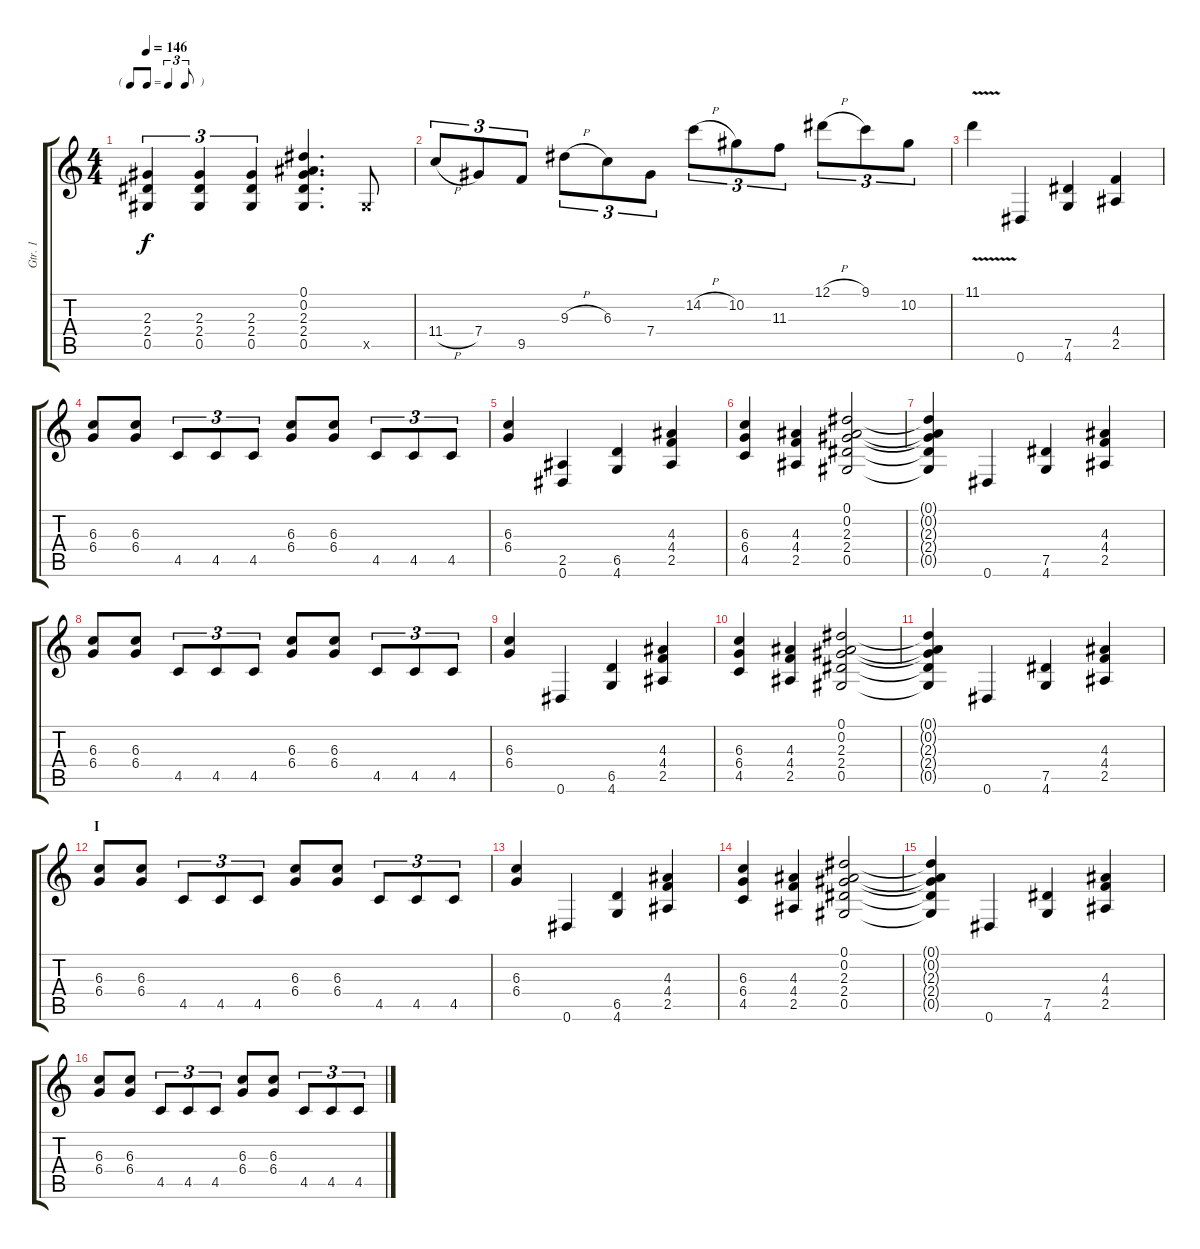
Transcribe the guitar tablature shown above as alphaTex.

\track ("Gtr. 1" "Gtr. 1") {instrument distortionguitar}
\staff {score tabs}
\tuning (Eb4 Bb3 Gb3 Db3 Ab2 Eb2) {hide}
\ts (4 4)
\tf triplet8th
\tempo 146
\clef g2
\ks c
(2.3 2.4 0.5).4{tu (3 2) dy f} (2.3 2.4 0.5).4{tu (3 2)} (2.3 2.4 0.5).4{tu (3 2)} (0.1 0.2 2.3 2.4 0.5).4{d} 0.5{x}.8 |
11.4{h}.8{tu (3 2)} 7.4.8{tu (3 2)} 9.5.8{tu (3 2)} 9.3{h}.8{tu (3 2)} 6.3.8{tu (3 2)} 7.4.8{tu (3 2)} 14.2{h}.8{tu (3 2)} 10.2.8{tu (3 2)} 11.3.8{tu (3 2)} 12.1{h}.8{tu (3 2)} 9.1.8{tu (3 2)} 10.2.8{tu (3 2)} |
11.1{v}.4 0.6.4 (7.5 4.6).4 (4.4 2.5).4 |
(6.3 6.4).8 (6.3 6.4).8 4.5.8{tu (3 2)} 4.5.8{tu (3 2)} 4.5.8{tu (3 2)} (6.3 6.4).8 (6.3 6.4).8 4.5.8{tu (3 2)} 4.5.8{tu (3 2)} 4.5.8{tu (3 2)} |
(6.3 6.4).4 (2.5 0.6).4 (6.5 4.6).4 (4.3 4.4 2.5).4 |
(6.3 6.4 4.5).4 (4.3 4.4 2.5).4 (0.1 0.2 2.3 2.4 0.5).2 |
(0.1{t} 0.2{t} 2.3{t} 2.4{t} 0.5{t}).4 0.6.4 (7.5 4.6).4 (4.3 4.4 2.5).4 |
(6.3 6.4).8 (6.3 6.4).8 4.5.8{tu (3 2)} 4.5.8{tu (3 2)} 4.5.8{tu (3 2)} (6.3 6.4).8 (6.3 6.4).8 4.5.8{tu (3 2)} 4.5.8{tu (3 2)} 4.5.8{tu (3 2)} |
(6.3 6.4).4 0.6.4 (6.5 4.6).4 (4.3 4.4 2.5).4 |
(6.3 6.4 4.5).4 (4.3 4.4 2.5).4 (0.1 0.2 2.3 2.4 0.5).2 |
(0.1{t} 0.2{t} 2.3{t} 2.4{t} 0.5{t}).4 0.6.4 (7.5 4.6).4 (4.3 4.4 2.5).4 |
\section ("" "I")
(6.3 6.4).8 (6.3 6.4).8 4.5.8{tu (3 2)} 4.5.8{tu (3 2)} 4.5.8{tu (3 2)} (6.3 6.4).8 (6.3 6.4).8 4.5.8{tu (3 2)} 4.5.8{tu (3 2)} 4.5.8{tu (3 2)} |
(6.3 6.4).4 0.6.4 (6.5 4.6).4 (4.3 4.4 2.5).4 |
(6.3 6.4 4.5).4 (4.3 4.4 2.5).4 (0.1 0.2 2.3 2.4 0.5).2 |
(0.1{t} 0.2{t} 2.3{t} 2.4{t} 0.5{t}).4 0.6.4 (7.5 4.6).4 (4.3 4.4 2.5).4 |
(6.3 6.4).8 (6.3 6.4).8 4.5.8{tu (3 2)} 4.5.8{tu (3 2)} 4.5.8{tu (3 2)} (6.3 6.4).8 (6.3 6.4).8 4.5.8{tu (3 2)} 4.5.8{tu (3 2)} 4.5.8{tu (3 2)}
